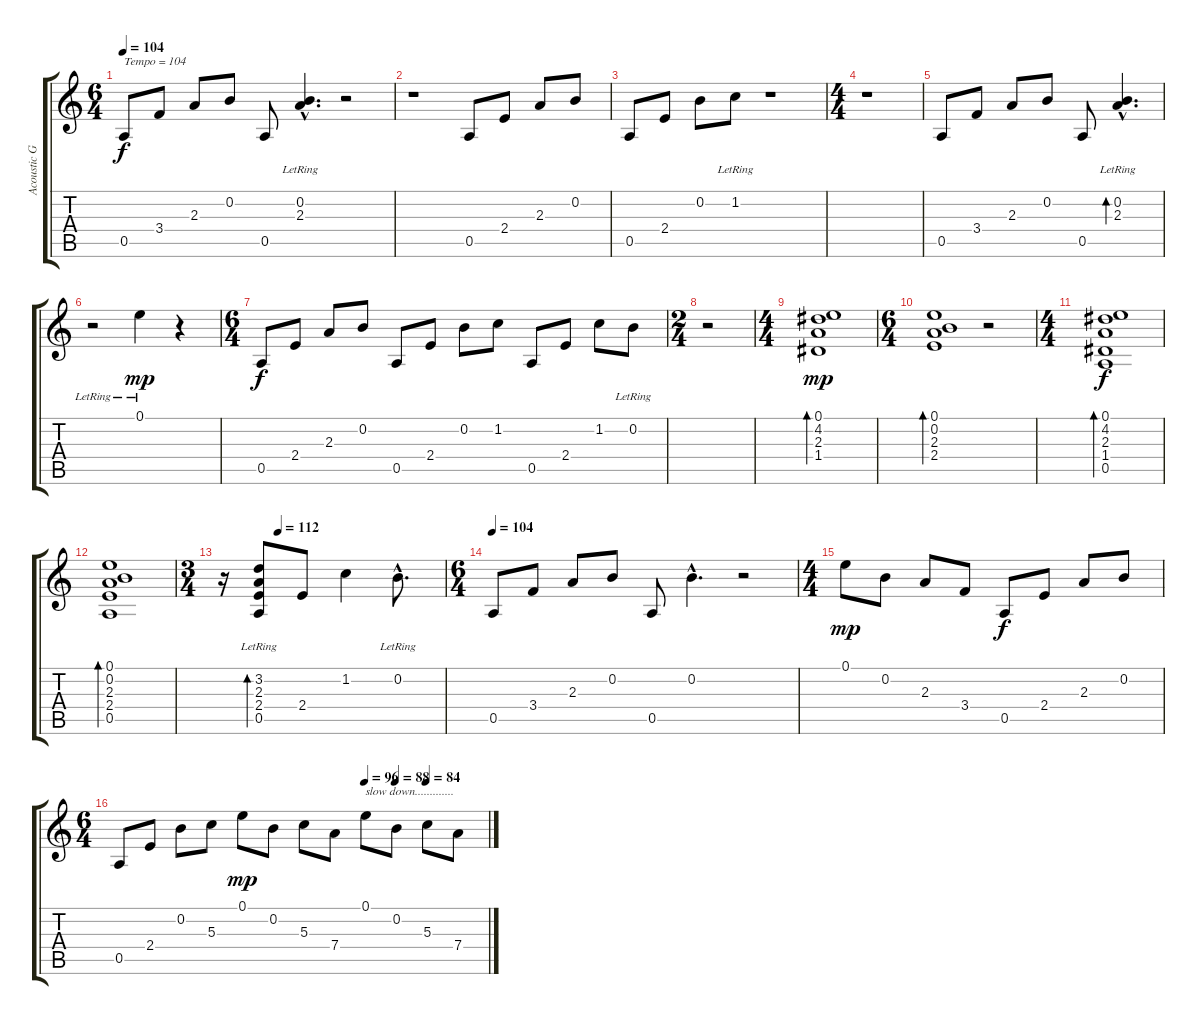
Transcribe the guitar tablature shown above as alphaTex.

\track ("Acoustic Guitar 1" "Acoustic G") {instrument acousticguitarnylon}
\staff {score tabs}
\tuning (E4 B3 G3 D3 A2 E2) {hide}
\ts (6 4)
\tempo 104
\clef g2
\ks c
0.5.8{txt "Tempo = 104" dy f instrument acousticguitarnylon} 3.4.8 2.3.8 0.2.8 0.5.8 (0.2{hac lr} 2.3{hac lr}).4{d} r.2 |
r.1 0.5.8 2.4.8 2.3.8 0.2.8 |
0.5.8 2.4.8 0.2.8 1.2{lr}.8 r.1 |
\ts (4 4)
r.1 |
0.5.8 3.4.8 2.3.8 0.2.8 0.5.8 (0.2{hac lr} 2.3{hac lr}).4{d bd 240} |
r.2 0.1{lr}.4{dy mp} r.4 |
\ts (6 4)
0.5.8{dy f} 2.4.8 2.3.8 0.2.8 0.5.8 2.4.8 0.2.8 1.2.8 0.5.8 2.4.8 1.2.8 0.2{lr}.8 |
\ts (2 4)
r.2 |
\ts (4 4)
(0.1 4.2 2.3 1.4).1{bd 240 dy mp} |
\ts (6 4)
(0.1 0.2 2.3 2.4).1{bd 240} r.2 |
\ts (4 4)
(0.1 4.2 2.3 1.4 0.5).1{bd 240 dy f} |
(0.1 0.2 2.3 2.4 0.5).1{bd 240} |
\ts (3 4)
\tempo (112 0.25)
r.16 (3.2{lr} 2.3{lr} 2.4{lr} 0.5{lr}).8{bd 240} 2.4.8 1.2.4 0.2{hac lr}.8{d} |
\ts (6 4)
\tempo 104
0.5.8 3.4.8 2.3.8 0.2.8 0.5.8 0.2{hac}.4{d} r.2 |
\ts (4 4)
0.1.8{dy mp} 0.2.8 2.3.8 3.4.8 0.5.8{dy f} 2.4.8 2.3.8 0.2.8 |
\ts (6 4)
\tempo (96 0.6666666666666666)
\tempo (88 0.75)
\tempo (84 0.8333333333333334)
0.5.8 2.4.8 0.2.8 5.3.8 0.1.8{dy mp} 0.2.8 5.3.8 7.4.8 0.1.8{txt "slow down............."} 0.2.8 5.3.8 7.4.8
